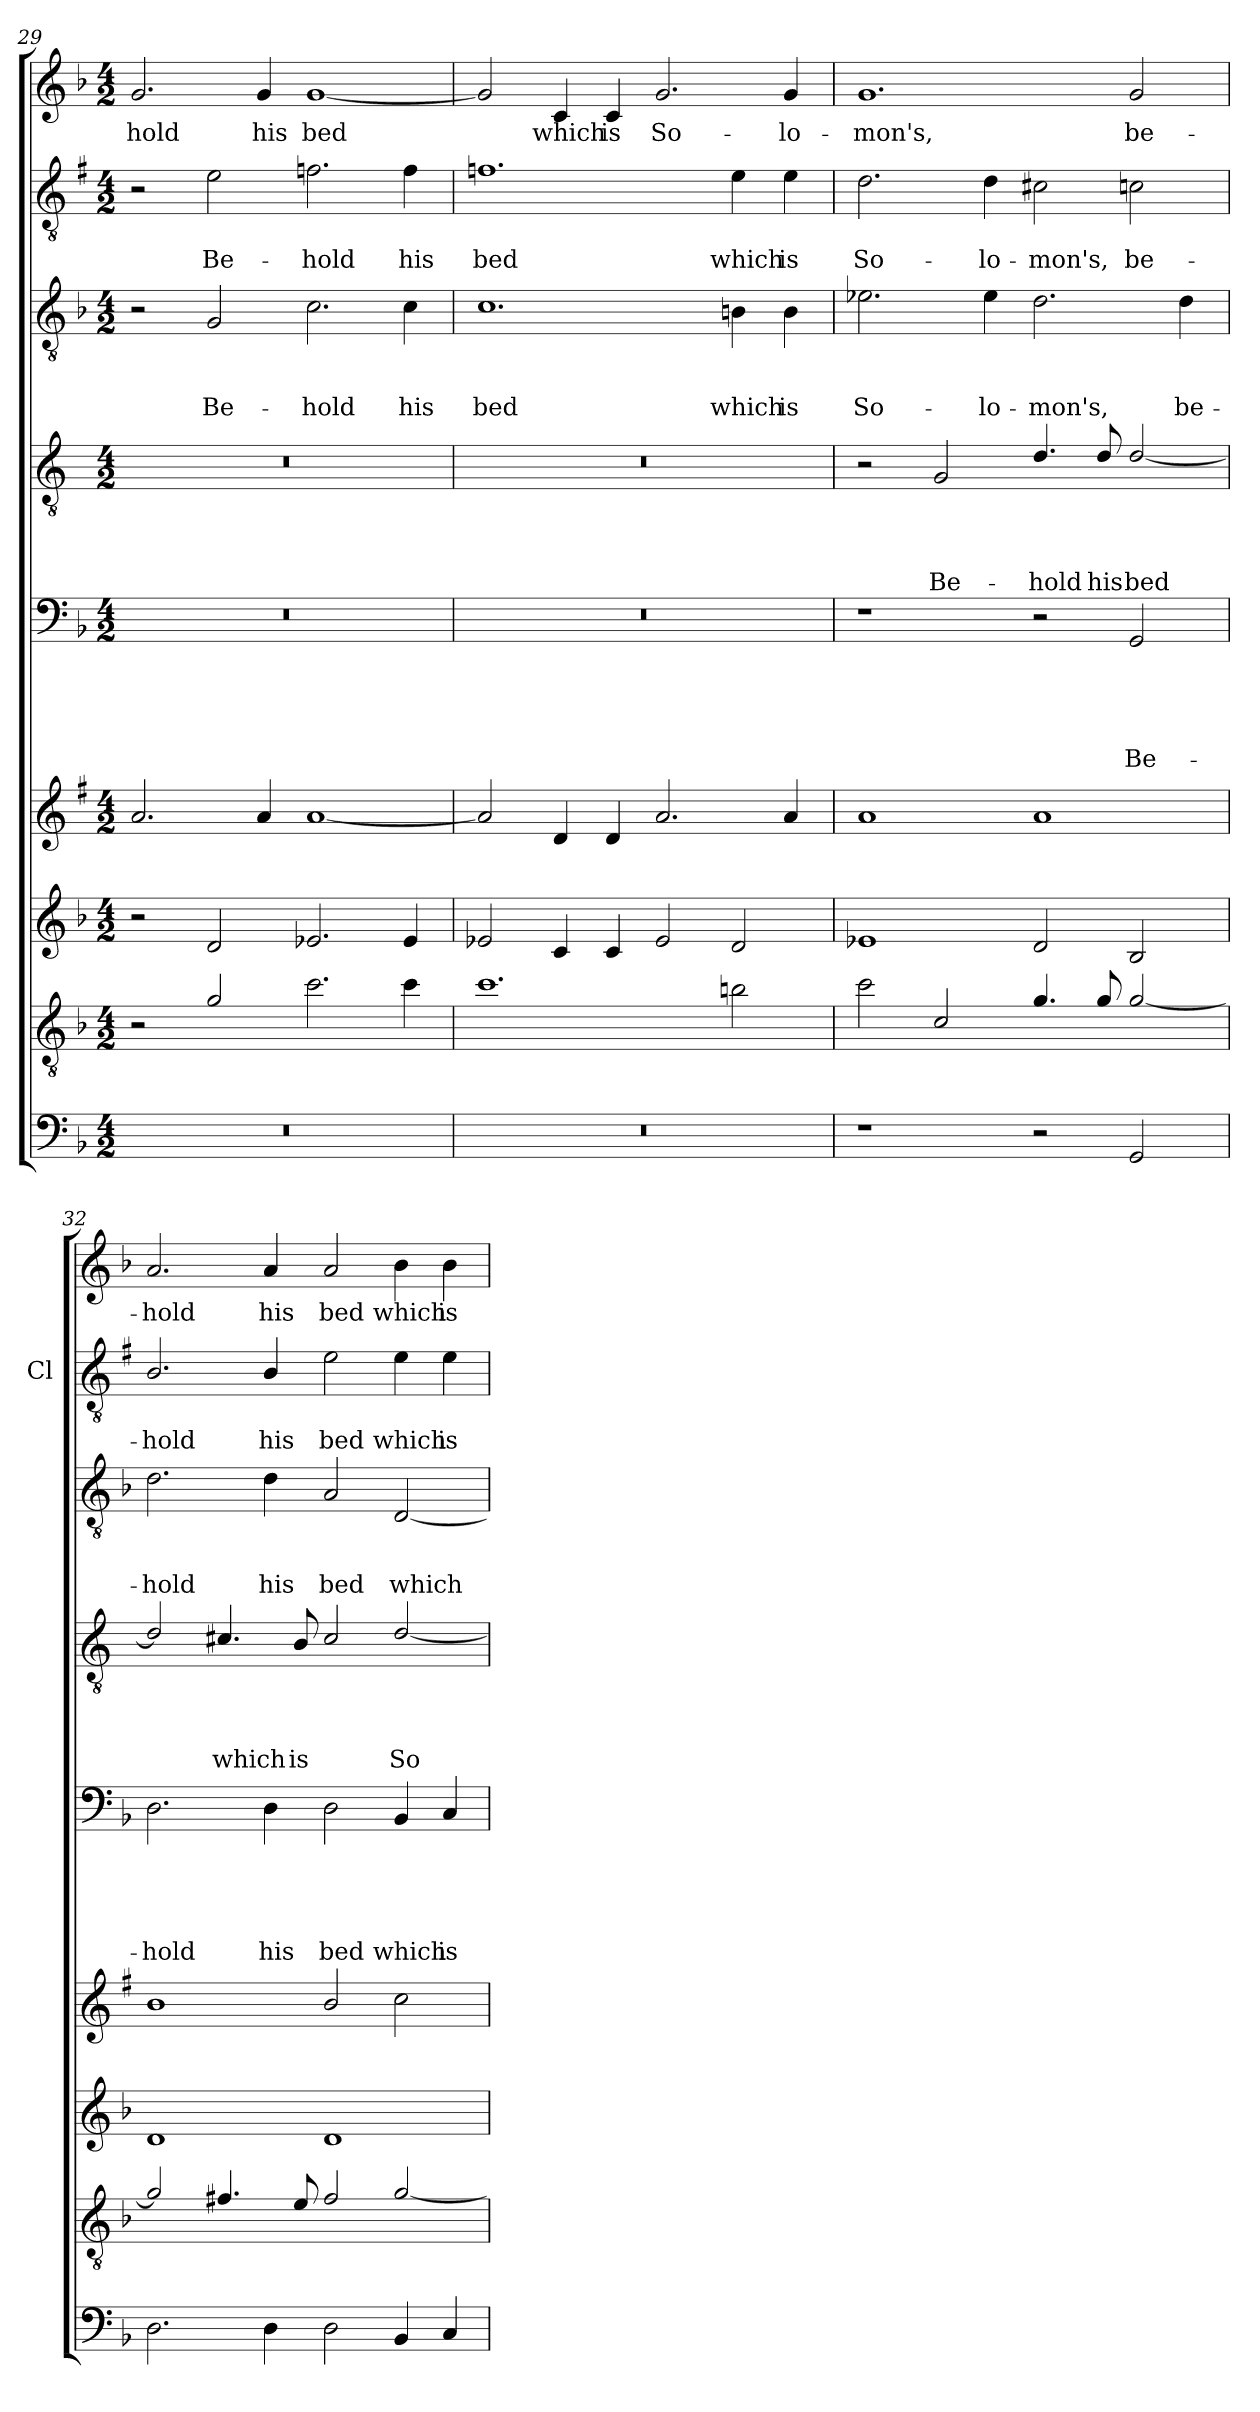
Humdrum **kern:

**kern	**kern	**kern	**kern	**kern	**text	**text	**text	**text	**text	**kern	**text	**text	**text	**text	**kern	**text	**text	**text	**kern	**text	**text	**kern	**text
*part9	*part8	*part7	*part6	*part5	*part5	*part5	*part5	*part5	*part5	*part4	*part4	*part4	*part4	*part4	*part3	*part3	*part3	*part3	*part2	*part2	*part2	*part1	*part1
*staff9	*staff8	*staff7	*staff6	*staff5	*staff5	*staff5	*staff5	*staff5	*staff5	*staff4	*staff4	*staff4	*staff4	*staff4	*staff3	*staff3	*staff3	*staff3	*staff2	*staff2	*staff2	*staff1	*staff1
*	*	*	*	*	*	*	*	*	*	*	*	*	*	*	*	*	*	*	*I'Cl	*	*	*	*
*clefF4	*clefGv2	*clefG2	*clefG2	*clefF4	*	*	*	*	*	*clefGv2	*	*	*	*	*clefGv2	*	*	*	*clefGv2	*	*	*clefG2	*
*	*ITrd8c14	*	*ITrd1c2	*	*	*	*	*	*	*ITrd4c7	*	*	*	*	*	*	*	*	*ITrd1c2	*	*	*	*
*k[b-]	*k[b-]	*k[b-]	*k[b-]	*k[b-]	*	*	*	*	*	*k[b-]	*	*	*	*	*k[b-]	*	*	*	*k[b-]	*	*	*k[b-]	*
*d:	*d:	*d:	*d:	*d:	*	*	*	*	*	*d:	*	*	*	*	*d:	*	*	*	*d:	*	*	*d:	*
*M4/2	*M4/2	*M4/2	*M4/2	*M4/2	*	*	*	*	*	*M4/2	*	*	*	*	*M4/2	*	*	*	*M4/2	*	*	*M4/2	*
=29	=29	=29	=29	=29	=29	=29	=29	=29	=29	=29	=29	=29	=29	=29	=29	=29	=29	=29	=29	=29	=29	=29	=29
!	!	!	!	!	!	!	!	!	!	!	!	!	!	!	!	!	!	!	!	!	!	!	!LO:LY:b
0r	2r	2r	2.g/	0r	.	.	.	.	.	0r	.	.	.	.	2r	.	.	.	2r	.	.	2.g/	-hold
!	!	!	!	!	!	!	!	!	!	!	!	!	!	!	!	!	!	!LO:LY:b	!	!	!LO:LY:b	!	!
.	2G/	2d/	.	.	.	.	.	.	.	.	.	.	.	.	2G/	.	.	Be-	2d\	.	Be-	.	.
!	!	!	!	!	!	!	!	!	!	!	!	!	!	!	!	!	!	!	!	!	!	!	!LO:LY:b
.	.	.	4g/	.	.	.	.	.	.	.	.	.	.	.	.	.	.	.	.	.	.	4g/	his
!	!	!	!	!	!	!	!	!	!	!	!	!	!	!	!	!	!	!LO:LY:b	!	!	!LO:LY:b	!	!LO:LY:b
.	2.c\	2.e-X/	[1g	.	.	.	.	.	.	.	.	.	.	.	2.c\	.	.	-hold	2.e-X\	.	-hold	[1g	bed
!	!	!	!	!	!	!	!	!	!	!	!	!	!	!	!	!	!	!LO:LY:b	!	!	!LO:LY:b	!	!
.	4c\	4e-/	.	.	.	.	.	.	.	.	.	.	.	.	4c\	.	.	his	4e-\	.	his	.	.
!!LO:PB:g=z
=30	=30	=30	=30	=30	=30	=30	=30	=30	=30	=30	=30	=30	=30	=30	=30	=30	=30	=30	=30	=30	=30	=30	=30
!	!	!	!	!	!	!	!	!	!	!	!	!	!	!	!	!	!	!LO:LY:b	!	!	!LO:LY:b	!	!
0r	1.c	2e-X/	2g/]	0r	.	.	.	.	.	0r	.	.	.	.	1.c	.	.	bed	1.e-X	.	bed	2g/]	.
!	!	!	!	!	!	!	!	!	!	!	!	!	!	!	!	!	!	!	!	!	!	!	!LO:LY:b
.	.	4c/	4c/	.	.	.	.	.	.	.	.	.	.	.	.	.	.	.	.	.	.	4c/	which
!	!	!	!	!	!	!	!	!	!	!	!	!	!	!	!	!	!	!	!	!	!	!	!LO:LY:b
.	.	4c/	4c/	.	.	.	.	.	.	.	.	.	.	.	.	.	.	.	.	.	.	4c/	is
!	!	!	!	!	!	!	!	!	!	!	!	!	!	!	!	!	!	!	!	!	!	!	!LO:LY:b
.	.	2e-/	2.g/	.	.	.	.	.	.	.	.	.	.	.	.	.	.	.	.	.	.	2.g/	So-
!	!	!	!	!	!	!	!	!	!	!	!	!	!	!	!	!	!	!LO:LY:b	!	!	!LO:LY:b	!	!
.	2Bn\	2d/	.	.	.	.	.	.	.	.	.	.	.	.	4Bn\	.	.	which	4d\	.	which	.	.
!	!	!	!	!	!	!	!	!	!	!	!	!	!	!	!	!	!	!LO:LY:b	!	!	!LO:LY:b	!	!LO:LY:b
.	.	.	4g/	.	.	.	.	.	.	.	.	.	.	.	4B\	.	.	is	4d\	.	is	4g/	-lo-
=31	=31	=31	=31	=31	=31	=31	=31	=31	=31	=31	=31	=31	=31	=31	=31	=31	=31	=31	=31	=31	=31	=31	=31
!	!	!	!	!	!	!	!	!	!	!	!	!	!	!	!	!	!	!LO:LY:b	!	!	!LO:LY:b	!	!LO:LY:b
1r	2c\	1e-X	1g	1r	.	.	.	.	.	2r	.	.	.	.	2.e-X\	.	.	So-	2.c\	.	So-	1.g	-mon's,
!	!	!	!	!	!	!	!	!	!	!	!	!	!	!LO:LY:b	!	!	!	!	!	!	!	!	!
.	2C/	.	.	.	.	.	.	.	.	2C/	.	.	.	Be-	.	.	.	.	.	.	.	.	.
!	!	!	!	!	!	!	!	!	!	!	!	!	!	!	!	!	!	!LO:LY:b	!	!	!LO:LY:b	!	!
.	.	.	.	.	.	.	.	.	.	.	.	.	.	.	4e-\	.	.	-lo-	4c\	.	-lo-	.	.
!	!	!	!	!	!	!	!	!	!	!	!	!	!	!LO:LY:b	!	!	!	!LO:LY:b	!	!	!LO:LY:b	!	!
2r	4.G/	2d/	1g	2r	.	.	.	.	.	4.G/	.	.	.	-hold	2.d\	.	.	-mon's,	2Bn\	.	-mon's,	.	.
!	!	!	!	!	!	!	!	!	!	!	!	!	!	!LO:LY:b	!	!	!	!	!	!	!	!	!
.	8G/	.	.	.	.	.	.	.	.	8G/	.	.	.	his	.	.	.	.	.	.	.	.	.
!	!	!	!	!	!	!	!	!	!LO:LY:b	!	!	!	!	!LO:LY:b	!	!	!	!	!	!	!LO:LY:b	!	!LO:LY:b
2GG/	[2G/	2B-/	.	2GG/	.	.	.	.	Be-	[2G/	.	.	.	bed	.	.	.	.	2B-X\	.	be-	2g/	be-
!	!	!	!	!	!	!	!	!	!	!	!	!	!	!	!	!	!	!LO:LY:b	!	!	!	!	!
.	.	.	.	.	.	.	.	.	.	.	.	.	.	.	4d\	.	.	be-	.	.	.	.	.
=32	=32	=32	=32	=32	=32	=32	=32	=32	=32	=32	=32	=32	=32	=32	=32	=32	=32	=32	=32	=32	=32	=32	=32
!	!	!	!	!	!	!	!	!	!LO:LY:b	!	!	!	!	!	!	!	!	!LO:LY:b	!	!	!LO:LY:b	!	!LO:LY:b
2.D\	2G/]	1d	1a	2.D\	.	.	.	.	-hold	2G/]	.	.	.	.	2.d\	.	.	-hold	2.A/	.	-hold	2.a/	-hold
!	!	!	!	!	!	!	!	!	!	!	!	!	!	!LO:LY:b	!	!	!	!	!	!	!	!	!
.	4.F#X/	.	.	.	.	.	.	.	.	4.F#X/	.	.	.	which	.	.	.	.	.	.	.	.	.
!	!	!	!	!	!	!	!	!	!LO:LY:b	!	!	!	!	!	!	!	!	!LO:LY:b	!	!	!LO:LY:b	!	!LO:LY:b
4D\	.	.	.	4D\	.	.	.	.	his	.	.	.	.	.	4d\	.	.	his	4A/	.	his	4a/	his
!	!	!	!	!	!	!	!	!	!	!	!	!	!	!LO:LY:b	!	!	!	!	!	!	!	!	!
.	8E/	.	.	.	.	.	.	.	.	8E/	.	.	.	is	.	.	.	.	.	.	.	.	.
!	!	!	!	!	!	!	!	!	!LO:LY:b	!	!	!	!	!	!	!	!	!LO:LY:b	!	!	!LO:LY:b	!	!LO:LY:b
2D\	2F#/	1d	2a/	2D\	.	.	.	.	bed	2F#/	.	.	.	.	2A/	.	.	bed	2d\	.	bed	2a/	bed
!	!	!	!	!	!	!	!	!	!LO:LY:b	!	!	!	!	!LO:LY:b	!	!	!	!LO:LY:b	!	!	!LO:LY:b	!	!LO:LY:b
4BB-/	[2G/	.	2b-\	4BB-/	.	.	.	.	which	[2G/	.	.	.	So-	[2D/	.	.	which	4d\	.	which	4b-\	which
!	!	!	!	!	!	!	!	!	!LO:LY:b	!	!	!	!	!	!	!	!	!	!	!	!LO:LY:b	!	!LO:LY:b
4C/	.	.	.	4C/	.	.	.	.	is	.	.	.	.	.	.	.	.	.	4d\	.	is	4b-\	is
=	=	=	=	=	=	=	=	=	=	=	=	=	=	=	=	=	=	=	=	=	=	=	=
*-	*-	*-	*-	*-	*-	*-	*-	*-	*-	*-	*-	*-	*-	*-	*-	*-	*-	*-	*-	*-	*-	*-	*-
